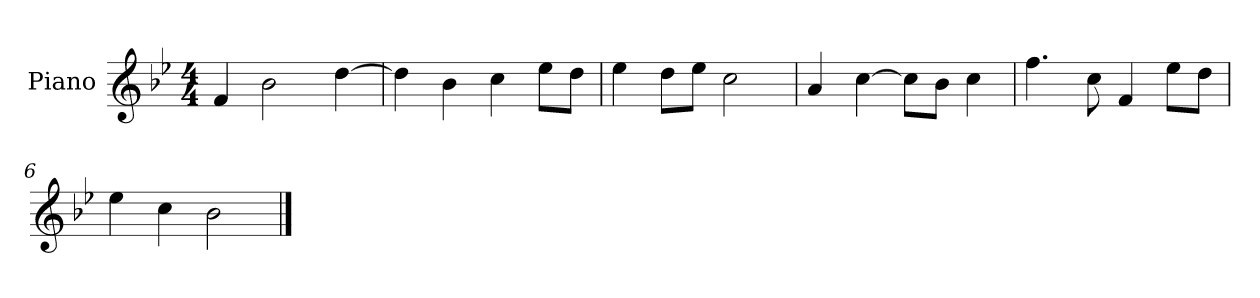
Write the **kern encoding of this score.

**kern
*part1
*staff1
*I"Piano
*I'P-no
*clefG2
*k[b-e-]
*M4/4
*MM90
=1
4f/
2b-\
[4dd\
=2
4dd\]
4b-\
4cc\
8ee-\L
8dd\J
=3
4ee-\
8dd\L
8ee-\J
2cc\
=4
4a/
[4cc\
8cc\L]
8b-\J
4cc\
=5
4.ff\
8cc\
4f/
8ee-\L
8dd\J
=6
4ee-\
4cc\
2b-\
==
*-
